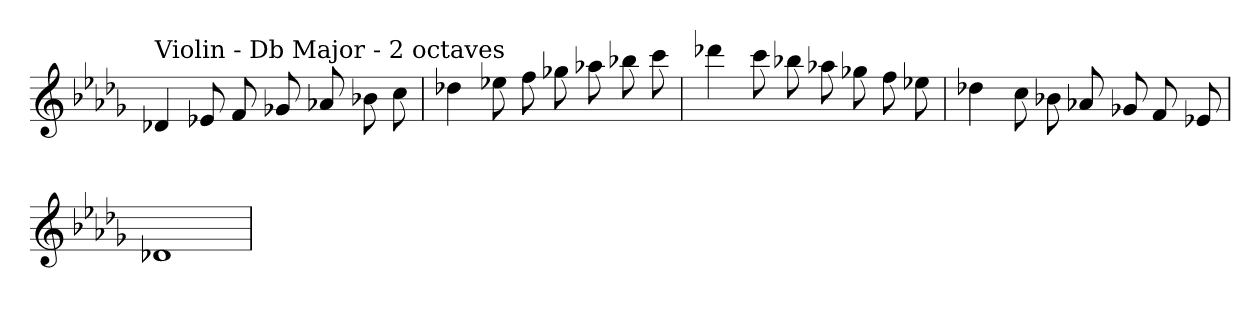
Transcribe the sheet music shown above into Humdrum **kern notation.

**kern
*part1
*staff1
*clefG2
*k[b-e-a-d-g-]
*D-:
=
!LO:TX:a:t=Violin - Db Major - 2 octaves
4d-X
8e-X
8f
8g-X
8a-X
8b-X
8cc
=
4dd-X
8ee-X
8ff
8gg-X
8aa-X
8bb-X
8ccc
=
4ddd-X
8ccc
8bb-X
8aa-X
8gg-X
8ff
8ee-X
=
4dd-X
8cc
8b-X
8a-X
8g-X
8f
8e-X
=
1d-X
=
*-
